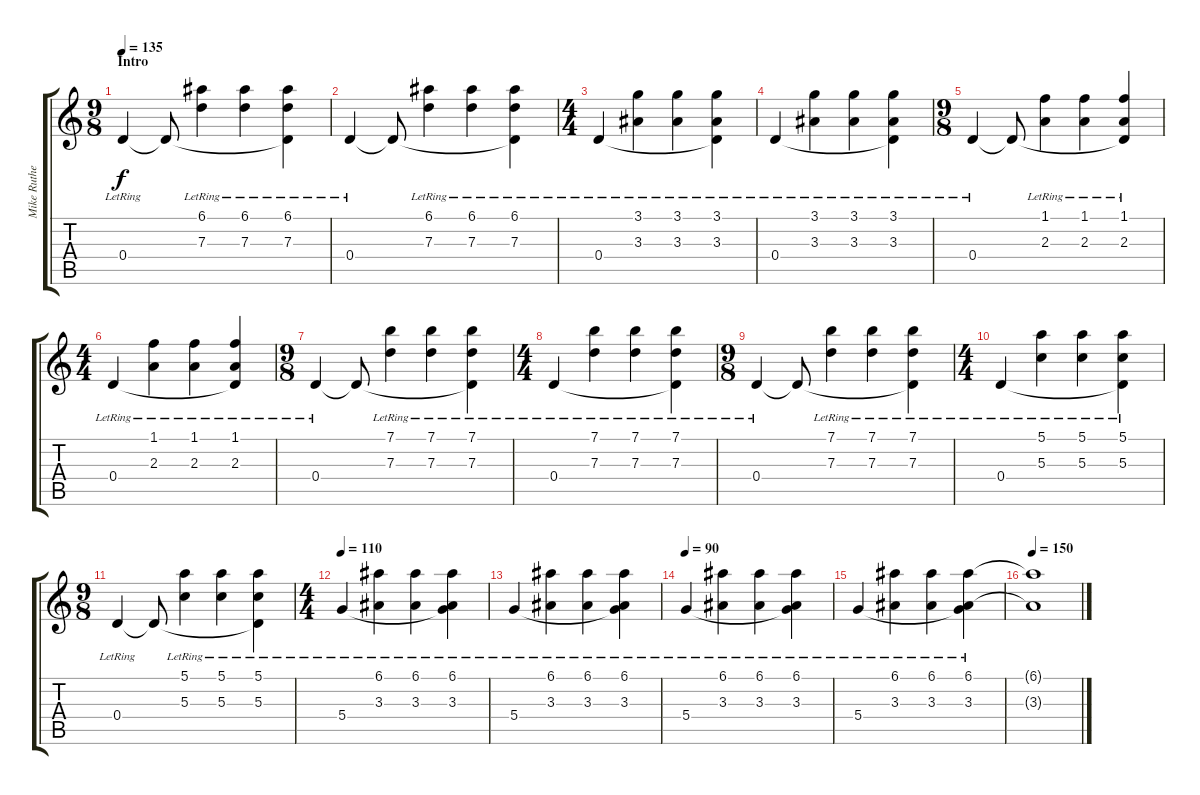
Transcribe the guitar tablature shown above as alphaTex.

\track ("Mike Rutherford (12-string guitar 1)" "Mike Ruthe") {instrument acousticguitarnylon}
\staff {score tabs}
\tuning (E4 B3 G3 D3 A2 E2) {hide}
\ts (9 8)
\section ("" "Intro")
\tempo 135
\clef g2
\ks c
0.4{lr}.4{dy f instrument acousticguitarnylon} 0.4{t}.8 (6.1{lr} 7.3{lr}).4 (6.1{lr} 7.3{lr}).4 (6.1{lr} 7.3{lr} 0.4{t}).4 |
0.4{lr}.4 0.4{t}.8 (6.1{lr} 7.3{lr}).4 (6.1{lr} 7.3{lr}).4 (6.1{lr} 7.3{lr} 0.4{t}).4 |
\ts (4 4)
0.4{lr}.4 (3.1{lr} 3.3{lr}).4 (3.1{lr} 3.3{lr}).4 (3.1{lr} 3.3{lr} 0.4{t}).4 |
0.4{lr}.4 (3.1{lr} 3.3{lr}).4 (3.1{lr} 3.3{lr}).4 (3.1{lr} 3.3{lr} 0.4{t}).4 |
\ts (9 8)
0.4{lr}.4 0.4{t}.8 (1.1{lr} 2.3{lr}).4 (1.1{lr} 2.3{lr}).4 (1.1{lr} 2.3{lr} 0.4{t}).4 |
\ts (4 4)
0.4{lr}.4 (1.1{lr} 2.3{lr}).4 (1.1{lr} 2.3{lr}).4 (1.1{lr} 2.3{lr} 0.4{t}).4 |
\ts (9 8)
0.4{lr}.4 0.4{t}.8 (7.1{lr} 7.3{lr}).4 (7.1{lr} 7.3{lr}).4 (7.1{lr} 7.3{lr} 0.4{t}).4 |
\ts (4 4)
0.4{lr}.4 (7.1{lr} 7.3{lr}).4 (7.1{lr} 7.3{lr}).4 (7.1{lr} 7.3{lr} 0.4{t}).4 |
\ts (9 8)
0.4{lr}.4 0.4{t}.8 (7.1{lr} 7.3{lr}).4 (7.1{lr} 7.3{lr}).4 (7.1{lr} 7.3{lr} 0.4{t}).4 |
\ts (4 4)
0.4{lr}.4 (5.1{lr} 5.3{lr}).4 (5.1{lr} 5.3{lr}).4 (5.1{lr} 5.3{lr} 0.4{t}).4 |
\ts (9 8)
0.4{lr}.4 0.4{t}.8 (5.1{lr} 5.3{lr}).4 (5.1{lr} 5.3{lr}).4 (5.1{lr} 5.3{lr} 0.4{t}).4 |
\ts (4 4)
\tempo 110
5.4{lr}.4 (6.1{lr} 3.3{lr}).4 (6.1{lr} 3.3{lr}).4 (6.1{lr} 3.3{lr} 5.4{t}).4 |
5.4{lr}.4 (6.1{lr} 3.3{lr}).4 (6.1{lr} 3.3{lr}).4 (6.1{lr} 3.3{lr} 5.4{t}).4 |
\tempo 90
5.4{lr}.4 (6.1{lr} 3.3{lr}).4 (6.1{lr} 3.3{lr}).4 (6.1{lr} 3.3{lr} 5.4{t}).4 |
5.4{lr}.4 (6.1{lr} 3.3{lr}).4 (6.1{lr} 3.3{lr}).4 (6.1{lr} 3.3{lr} 5.4{t}).4 |
\tempo 150
(6.1{t} 3.3{t}).1
